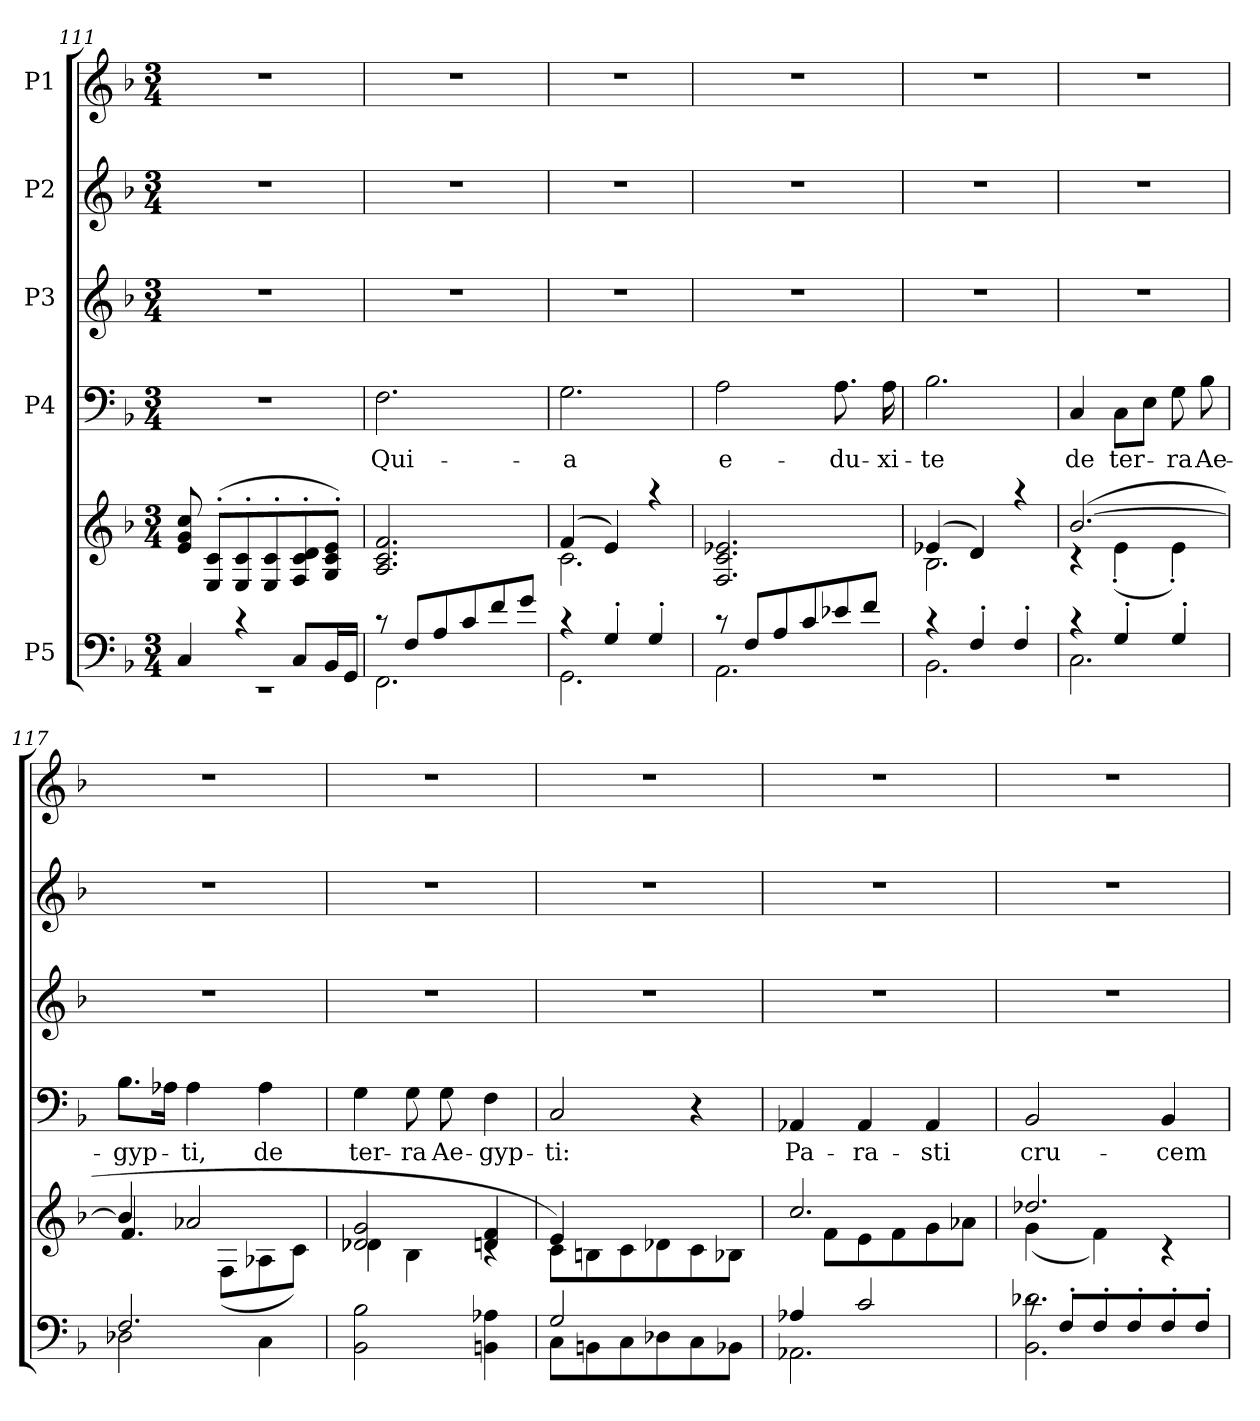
**kern	**kern	**kern	**text	**kern	**kern	**kern
*part5	*part5	*part4	*part4	*part3	*part2	*part1
*staff6	*staff5	*staff4	*staff4	*staff3	*staff2	*staff1
*I"P5	*	*I"P4	*	*I"P3	*I"P2	*I"P1
*clefF4	*clefG2	*clefF4	*	*clefG2	*clefG2	*clefG2
*k[b-]	*k[b-]	*k[b-]	*	*k[b-]	*k[b-]	*k[b-]
*F:	*F:	*F:	*	*F:	*F:	*F:
*M3/4	*M3/4	*M3/4	*	*M3/4	*M3/4	*M3/4
=111	=111	=111	=111	=111	=111	=111
*^	*	*	*	*	*	*
!	!LO:N:vis=1	!	!LO:N:vis=1	!	!	!	!
*	*	*^	*	*	*	*	*
*	*	*	*^	*	*	*	*	*
4C/	2.rEE	8e/ 8g/ 8cc/	2.ryy	2.ryy	2.r	.	2.r	2.r	2.r
.	.	(<8E/'> 8c/'>L	.	.	.	.	.	.	.
4rc	.	8E/'> 8c/'>	.	.	.	.	.	.	.
.	.	8E/'> 8c/'>	.	.	.	.	.	.	.
8C/L	.	8F/'> 8c/'> 8d/'>	.	.	.	.	.	.	.
16BB-/L	.	8G/'> 8c/'> 8e/'>J)	.	.	.	.	.	.	.
16GG/JJ	.	.	.	.	.	.	.	.	.
=112	=112	=112	=112	=112	=112	=112	=112	=112	=112
!	!	!	!	!	!	!LO:LY:b	!	!	!
8rc	2.FF\	2.A/ 2.c/ 2.f/	2.ryy	2.ryy	2.F\	Qui-	2.r	2.r	2.r
8F/L	.	.	.	.	.	.	.	.	.
8A/	.	.	.	.	.	.	.	.	.
8c/	.	.	.	.	.	.	.	.	.
8f/	.	.	.	.	.	.	.	.	.
8g/J	.	.	.	.	.	.	.	.	.
=113	=113	=113	=113	=113	=113	=113	=113	=113	=113
!	!	!	!	!	!	!LO:LY:b	!	!	!
4rc	2.GG\	(>4f/	2.c\	2.ryy	2.G\	-a	2.r	2.r	2.r
4G'</	.	4e/)	.	.	.	.	.	.	.
4G'</	.	4raa	.	.	.	.	.	.	.
!!LO:PB:g=z
=114	=114	=114	=114	=114	=114	=114	=114	=114	=114
!	!	!	!	!	!	!LO:LY:b	!	!	!
8rc	2.AA\	2.F/ 2.c/ 2.e-X/	2.ryy	2.ryy	2A\	e-	2.r	2.r	2.r
8F/L	.	.	.	.	.	.	.	.	.
8A/	.	.	.	.	.	.	.	.	.
8c/	.	.	.	.	.	.	.	.	.
!	!	!	!	!	!	!LO:LY:b	!	!	!
8e-X/	.	.	.	.	8.A\	-du-	.	.	.
8f/J	.	.	.	.	.	.	.	.	.
!	!	!	!	!	!	!LO:LY:b	!	!	!
.	.	.	.	.	16A\	-xi-	.	.	.
=115	=115	=115	=115	=115	=115	=115	=115	=115	=115
!	!	!	!	!	!	!LO:LY:b	!	!	!
4rc	2.BB-\	(>4e-X/	2.B-\	2.ryy	2.B-\	-te	2.r	2.r	2.r
4F'</	.	4d/)	.	.	.	.	.	.	.
4F'</	.	4raa	.	.	.	.	.	.	.
=116	=116	=116	=116	=116	=116	=116	=116	=116	=116
!	!	!	!	!	!	!LO:LY:b	!	!	!
4rc	2.C\	(>[>2.b-/	4rc	2.ryy	4C/	de	2.r	2.r	2.r
!	!	!	!	!	!	!LO:LY:b	!	!	!
4G'</	.	.	(<4e'<\	.	8C\L	ter-	.	.	.
.	.	.	.	.	8E\J	.	.	.	.
!	!	!	!	!	!	!LO:LY:b	!	!	!
4G'</	.	.	4e'<\)	.	8G\	-ra	.	.	.
!	!	!	!	!	!	!LO:LY:b	!	!	!
.	.	.	.	.	8B-\	Ae-	.	.	.
=117	=117	=117	=117	=117	=117	=117	=117	=117	=117
!	!	!	!	!	!	!LO:LY:b	!	!	!
2.F/	2D-X\	4b-/]	4.f/	2.ryy	8.B-\L	-gyp-	2.r	2.r	2.r
.	.	.	.	.	16A-X\Jk	.	.	.	.
!	!	!	!	!	!	!LO:LY:b	!	!	!
.	.	2a-X/	.	.	4A-\	-ti,	.	.	.
.	.	.	(<8F\L	.	.	.	.	.	.
!	!	!	!	!	!	!LO:LY:b	!	!	!
.	4C\	.	8A-X\	.	4A-\	de	.	.	.
.	.	.	8c\J)	.	.	.	.	.	.
=118	=118	=118	=118	=118	=118	=118	=118	=118	=118
!	!	!	!	!	!	!LO:LY:b	!	!	!
2.ryy	2BB-\ 2B-\	2d-X/ 2g/	4d-X\	2.ryy	4G\	ter-	2.r	2.r	2.r
!	!	!	!	!	!	!LO:LY:b	!	!	!
.	.	.	4B-\	.	8G\	-ra	.	.	.
!	!	!	!	!	!	!LO:LY:b	!	!	!
.	.	.	.	.	8G\	Ae-	.	.	.
!	!	!	!	!	!	!LO:LY:b	!	!	!
.	4BBn\ 4A-X\	4dn/ 4f/	4rc	.	4F\	-gyp-	.	.	.
=119	=119	=119	=119	=119	=119	=119	=119	=119	=119
!	!	!	!	!	!	!LO:LY:b	!	!	!
2G/	8C\L	4e/)	8c\L	2.ryy	2C/	-ti:	2.r	2.r	2.r
.	8BBn\	.	8Bn\	.	.	.	.	.	.
.	8C\	2ryy	8c\	.	.	.	.	.	.
.	8D-X\	.	8d-X\	.	.	.	.	.	.
4ryy	8C\	.	8c\	.	4r	.	.	.	.
.	8BB-X\J	.	8B-X\J	.	.	.	.	.	.
!!LO:LB:g=z
=120	=120	=120	=120	=120	=120	=120	=120	=120	=120
!	!	!	!	!	!	!LO:LY:b	!	!	!
4A-X/	2.AA-X\	2.cc/	8ryy	2.ryy	4AA-X/	Pa-	2.r	2.r	2.r
.	.	.	8f\L	.	.	.	.	.	.
!	!	!	!	!	!	!LO:LY:b	!	!	!
2c/	.	.	8e\	.	4AA-/	-ra-	.	.	.
.	.	.	8f\	.	.	.	.	.	.
!	!	!	!	!	!	!LO:LY:b	!	!	!
.	.	.	8g\	.	4AA-/	-sti	.	.	.
.	.	.	8a-X\J	.	.	.	.	.	.
=121	=121	=121	=121	=121	=121	=121	=121	=121	=121
!	!	!	!	!	!	!LO:LY:b	!	!	!
8rc	2.BB-\ 2.d-X\	2.dd-X/	(<4g\	2.ryy	2BB-/	cru-	2.r	2.r	2.r
8F'</L	.	.	.	.	.	.	.	.	.
8F'</	.	.	4f\)	.	.	.	.	.	.
8F'</	.	.	.	.	.	.	.	.	.
!	!	!	!	!	!	!LO:LY:b	!	!	!
8F'</	.	.	4rc	.	4BB-/	-cem	.	.	.
8F'</J	.	.	.	.	.	.	.	.	.
*v	*v	*	*	*	*	*	*	*	*
*	*v	*v	*v	*	*	*	*	*
=	=	=	=	=	=	=
*-	*-	*-	*-	*-	*-	*-
